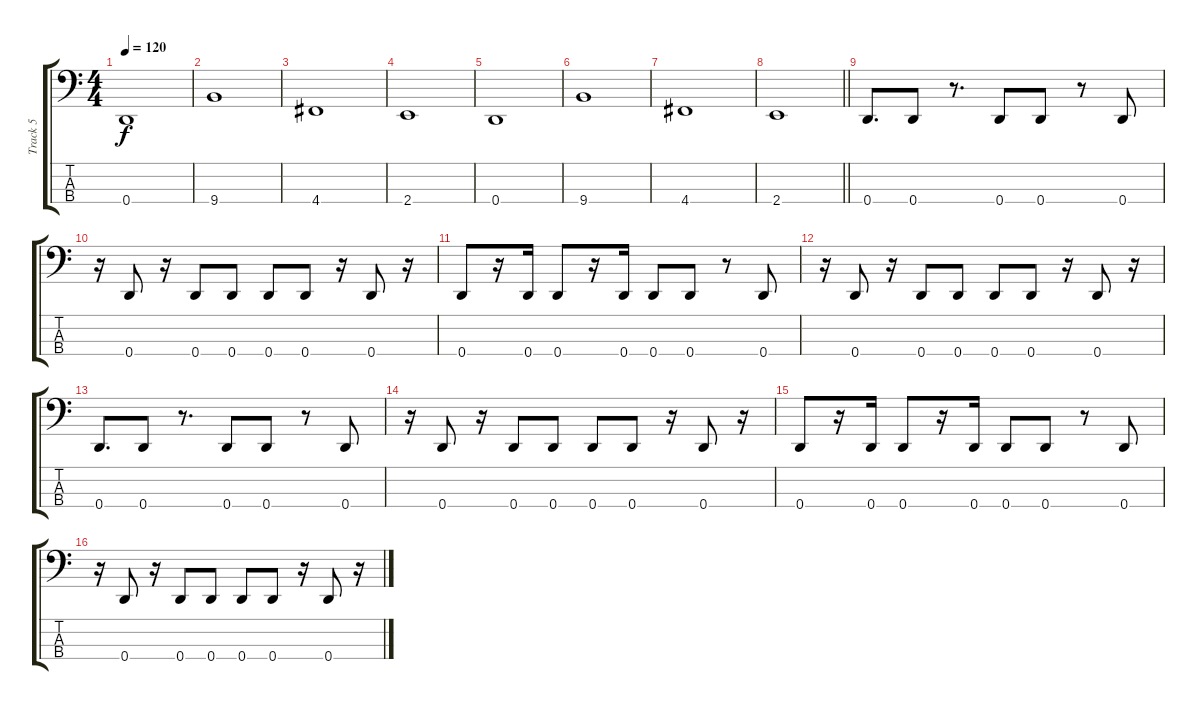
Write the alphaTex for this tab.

\track ("Track 5" "Track 5") {instrument electricbassfinger}
\staff {score tabs}
\tuning (G2 D2 A1 D1) {hide}
\ts (4 4)
\tempo 120
\clef f4
\ks c
0.4.1{dy f} |
9.4.1 |
4.4.1 |
2.4.1 |
0.4.1 |
9.4.1 |
4.4.1 |
\barLineRight lightlight
2.4.1 |
0.4.8{d} 0.4.8 r.8{d} 0.4.8 0.4.8 r.8 0.4.8 |
r.16 0.4.8 r.16 0.4.8 0.4.8 0.4.8 0.4.8 r.16 0.4.8 r.16 |
0.4.8 r.16 0.4.16 0.4.8 r.16 0.4.16 0.4.8 0.4.8 r.8 0.4.8 |
r.16 0.4.8 r.16 0.4.8 0.4.8 0.4.8 0.4.8 r.16 0.4.8 r.16 |
0.4.8{d} 0.4.8 r.8{d} 0.4.8 0.4.8 r.8 0.4.8 |
r.16 0.4.8 r.16 0.4.8 0.4.8 0.4.8 0.4.8 r.16 0.4.8 r.16 |
0.4.8 r.16 0.4.16 0.4.8 r.16 0.4.16 0.4.8 0.4.8 r.8 0.4.8 |
r.16 0.4.8 r.16 0.4.8 0.4.8 0.4.8 0.4.8 r.16 0.4.8 r.16
